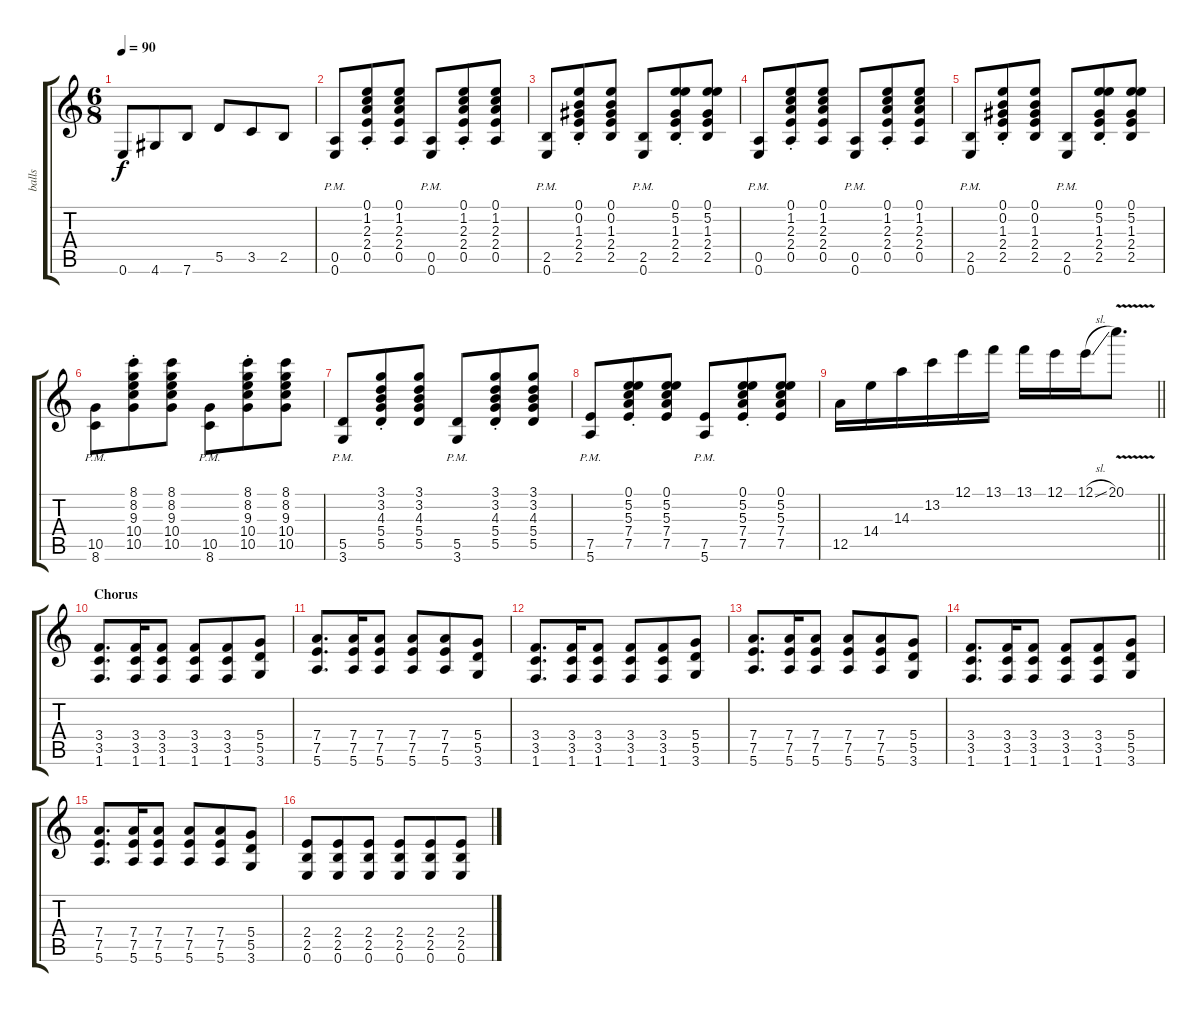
\track ("balls" "balls") {instrument distortionguitar}
\staff {score tabs}
\tuning (E4 B3 G3 D3 A2 E2) {hide}
\ts (6 8)
\tempo 90
\clef g2
\ks c
0.6.8{dy f} 4.6.8 7.6.8 5.5.8 3.5.8 2.5.8 |
(0.5{pm} 0.6{pm}).8 (0.1{st} 1.2{st} 2.3{st} 2.4{st} 0.5{st}).8 (0.1 1.2 2.3 2.4 0.5).8 (0.5{pm} 0.6{pm}).8 (0.1{st} 1.2{st} 2.3{st} 2.4{st} 0.5{st}).8 (0.1 1.2 2.3 2.4 0.5).8 |
(2.5{pm} 0.6{pm}).8 (0.1{st} 0.2{st} 1.3{st} 2.4{st} 2.5{st}).8 (0.1 0.2 1.3 2.4 2.5).8 (2.5{pm} 0.6{pm}).8 (0.1{st} 5.2{st} 1.3{st} 2.4{st} 2.5{st}).8 (0.1 5.2 1.3 2.4 2.5).8 |
(0.5{pm} 0.6{pm}).8 (0.1{st} 1.2{st} 2.3{st} 2.4{st} 0.5{st}).8 (0.1 1.2 2.3 2.4 0.5).8 (0.5{pm} 0.6{pm}).8 (0.1{st} 1.2{st} 2.3{st} 2.4{st} 0.5{st}).8 (0.1 1.2 2.3 2.4 0.5).8 |
(2.5{pm} 0.6{pm}).8 (0.1{st} 0.2{st} 1.3{st} 2.4{st} 2.5{st}).8 (0.1 0.2 1.3 2.4 2.5).8 (2.5{pm} 0.6{pm}).8 (0.1{st} 5.2{st} 1.3{st} 2.4{st} 2.5{st}).8 (0.1 5.2 1.3 2.4 2.5).8 |
(10.5{pm} 8.6{pm}).8 (8.1{st} 8.2{st} 9.3{st} 10.4{st} 10.5{st}).8 (8.1 8.2 9.3 10.4 10.5).8 (10.5{pm} 8.6{pm}).8 (8.1{st} 8.2{st} 9.3{st} 10.4{st} 10.5{st}).8 (8.1 8.2 9.3 10.4 10.5).8 |
(5.5{pm} 3.6{pm}).8 (3.1{st} 3.2{st} 4.3{st} 5.4{st} 5.5{st}).8 (3.1 3.2 4.3 5.4 5.5).8 (5.5{pm} 3.6{pm}).8 (3.1{st} 3.2{st} 4.3{st} 5.4{st} 5.5{st}).8 (3.1 3.2 4.3 5.4 5.5).8 |
(7.5{pm} 5.6{pm}).8 (0.1{st} 5.2{st} 5.3{st} 7.4{st} 7.5{st}).8 (0.1 5.2 5.3 7.4 7.5).8 (7.5{pm} 5.6{pm}).8 (0.1{st} 5.2{st} 5.3{st} 7.4{st} 7.5{st}).8 (0.1 5.2 5.3 7.4 7.5).8 |
\barLineRight lightlight
12.5.16 14.4.16 14.3.16 13.2.16 12.1.16 13.1.16 13.1.16 12.1.16 12.1{sl}.16 20.1{v}.8{d} |
\section ("" "Chorus")
(3.4 3.5 1.6).8{d} (3.4 3.5 1.6).16 (3.4 3.5 1.6).8 (3.4 3.5 1.6).8 (3.4 3.5 1.6).8 (5.4 5.5 3.6).8 |
(7.4 7.5 5.6).8{d} (7.4 7.5 5.6).16 (7.4 7.5 5.6).8 (7.4 7.5 5.6).8 (7.4 7.5 5.6).8 (5.4 5.5 3.6).8 |
(3.4 3.5 1.6).8{d} (3.4 3.5 1.6).16 (3.4 3.5 1.6).8 (3.4 3.5 1.6).8 (3.4 3.5 1.6).8 (5.4 5.5 3.6).8 |
(7.4 7.5 5.6).8{d} (7.4 7.5 5.6).16 (7.4 7.5 5.6).8 (7.4 7.5 5.6).8 (7.4 7.5 5.6).8 (5.4 5.5 3.6).8 |
(3.4 3.5 1.6).8{d} (3.4 3.5 1.6).16 (3.4 3.5 1.6).8 (3.4 3.5 1.6).8 (3.4 3.5 1.6).8 (5.4 5.5 3.6).8 |
(7.4 7.5 5.6).8{d} (7.4 7.5 5.6).16 (7.4 7.5 5.6).8 (7.4 7.5 5.6).8 (7.4 7.5 5.6).8 (5.4 5.5 3.6).8 |
(2.4 2.5 0.6).8 (2.4 2.5 0.6).8 (2.4 2.5 0.6).8 (2.4 2.5 0.6).8 (2.4 2.5 0.6).8 (2.4 2.5 0.6).8
